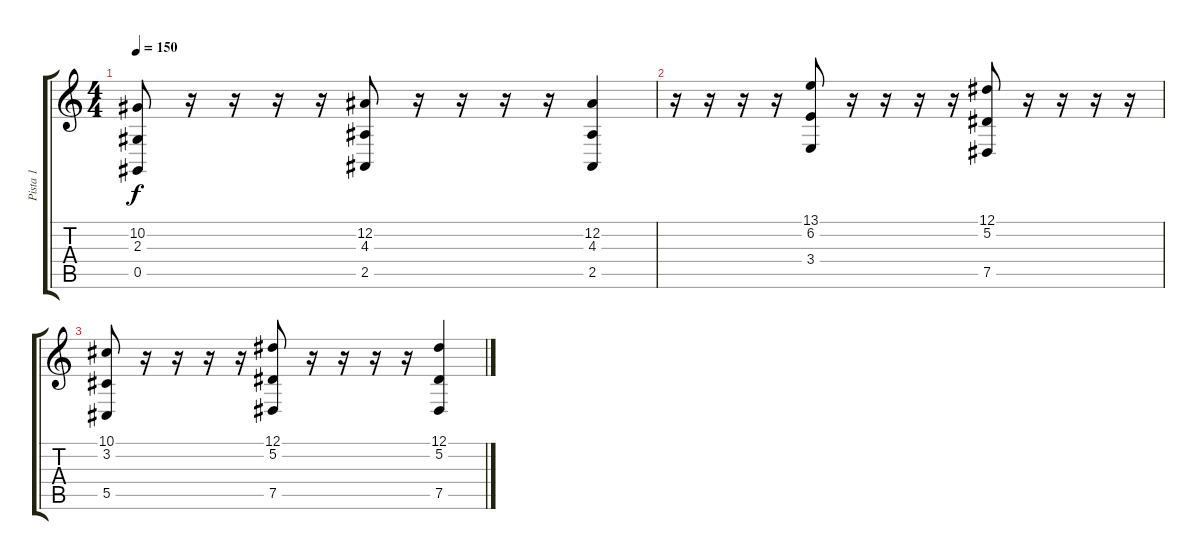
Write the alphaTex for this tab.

\track ("Pista 1" "Pista 1") {instrument stringensemble1}
\staff {score tabs}
\tuning (Eb4 Bb3 Gb3 Db3 Ab2 Eb2) {hide}
\ts (4 4)
\tempo 150
\clef g2
\ks c
(10.2 2.3 0.5).8{dy f} r.16 r.16 r.16 r.16 (12.2 4.3 2.5).8 r.16 r.16 r.16 r.16 (12.2 4.3 2.5).4 |
r.16 r.16 r.16 r.16 (13.1 6.2 3.4).8 r.16 r.16 r.16 r.16 (12.1 5.2 7.5).8 r.16 r.16 r.16 r.16 |
(10.1 3.2 5.5).8 r.16 r.16 r.16 r.16 (12.1 5.2 7.5).8 r.16 r.16 r.16 r.16 (12.1 5.2 7.5).4
